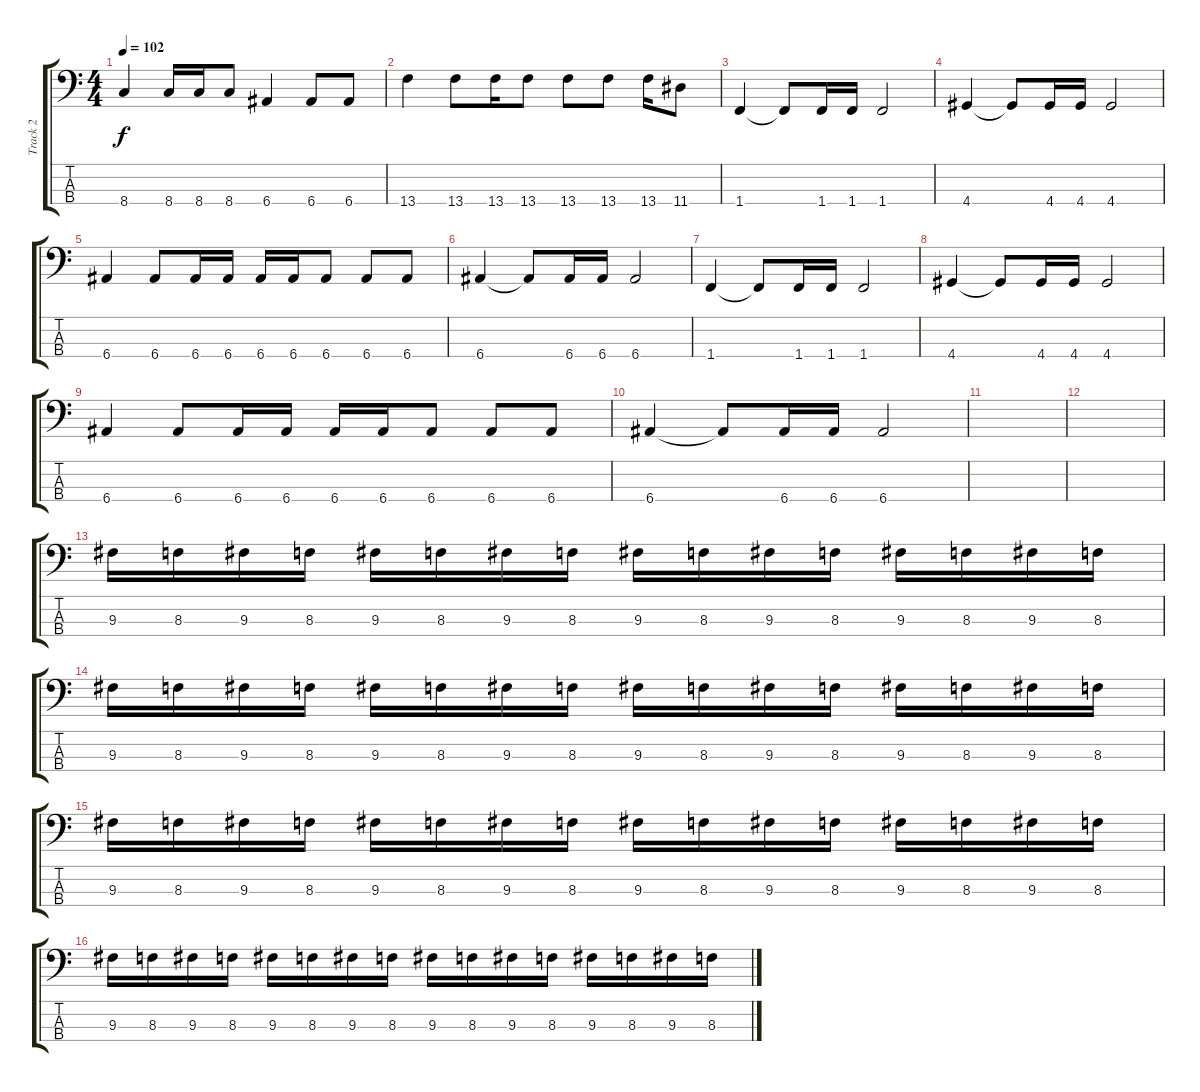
\track ("Track 2" "Track 2") {instrument electricbassfinger}
\staff {score tabs}
\tuning (G2 D2 A1 E1) {hide}
\ts (4 4)
\tempo 102
\clef f4
\ks c
8.4.4{dy f} 8.4.16 8.4.16 8.4.8 6.4.4 6.4.8 6.4.8 |
13.4.4 13.4.8 13.4.16 13.4.8 13.4.8 13.4.8 13.4.16 11.4.8 |
1.4.4 1.4{t}.8 1.4.16 1.4.16 1.4.2 |
4.4.4 4.4{t}.8 4.4.16 4.4.16 4.4.2 |
6.4.4 6.4.8 6.4.16 6.4.16 6.4.16 6.4.16 6.4.8 6.4.8 6.4.8 |
6.4.4 6.4{t}.8 6.4.16 6.4.16 6.4.2 |
1.4.4 1.4{t}.8 1.4.16 1.4.16 1.4.2 |
4.4.4 4.4{t}.8 4.4.16 4.4.16 4.4.2 |
6.4.4 6.4.8 6.4.16 6.4.16 6.4.16 6.4.16 6.4.8 6.4.8 6.4.8 |
6.4.4 6.4{t}.8 6.4.16 6.4.16 6.4.2 |
|
|
9.3.16 8.3.16 9.3.16 8.3.16 9.3.16 8.3.16 9.3.16 8.3.16 9.3.16 8.3.16 9.3.16 8.3.16 9.3.16 8.3.16 9.3.16 8.3.16 |
9.3.16 8.3.16 9.3.16 8.3.16 9.3.16 8.3.16 9.3.16 8.3.16 9.3.16 8.3.16 9.3.16 8.3.16 9.3.16 8.3.16 9.3.16 8.3.16 |
9.3.16 8.3.16 9.3.16 8.3.16 9.3.16 8.3.16 9.3.16 8.3.16 9.3.16 8.3.16 9.3.16 8.3.16 9.3.16 8.3.16 9.3.16 8.3.16 |
9.3.16 8.3.16 9.3.16 8.3.16 9.3.16 8.3.16 9.3.16 8.3.16 9.3.16 8.3.16 9.3.16 8.3.16 9.3.16 8.3.16 9.3.16 8.3.16
